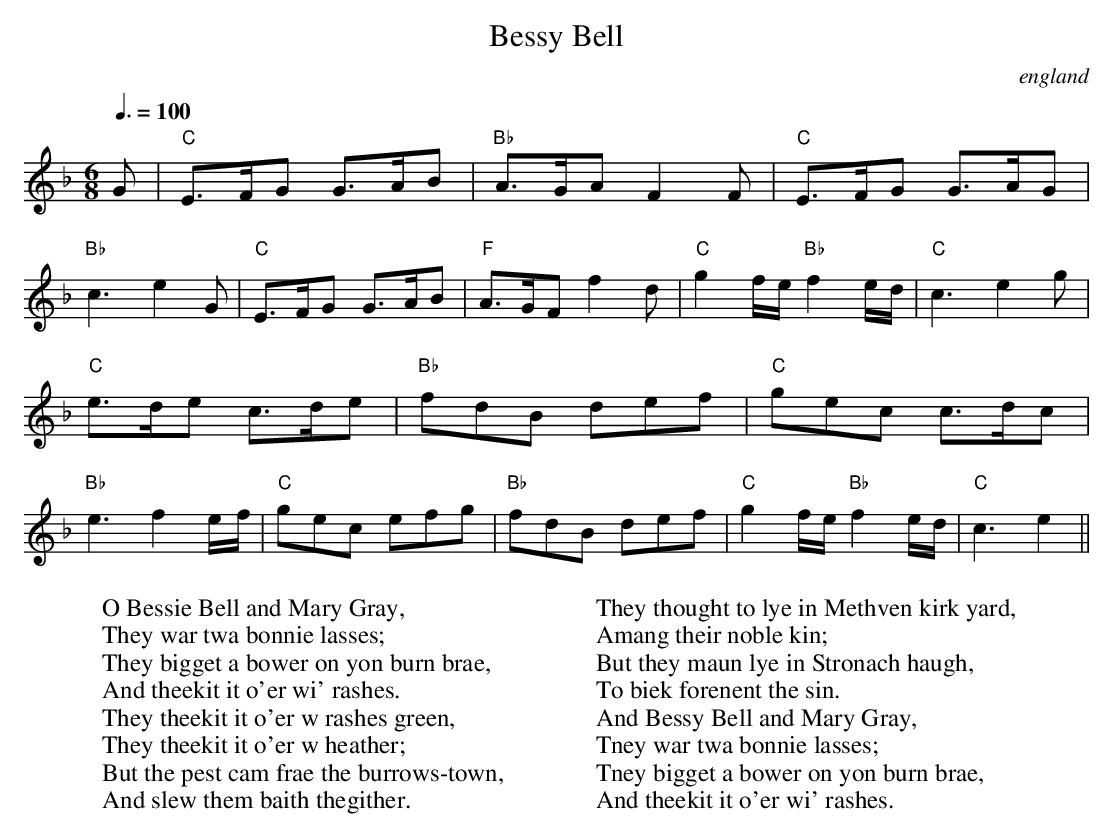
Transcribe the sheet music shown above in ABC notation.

X:1
T:Bessy Bell
O:england
M:6/8
L:1/8
Q:3/8=100
W:O Bessie Bell and Mary Gray,
W:They war twa bonnie lasses;
W:They bigget a bower on yon burn brae,
W:And theekit it o'er wi' rashes.
W:They theekit it o'er w rashes green,
W:They theekit it o'er w heather;
W:But the pest cam frae the burrows-town,
W:And slew them baith thegither.
W:
W:They thought to lye in Methven kirk yard,
W:Amang their noble kin;
W:But they maun lye in Stronach haugh,
W:To biek forenent the sin.
W:And Bessy Bell and Mary Gray,
W:Tney war twa bonnie lasses;
W:Tney bigget a bower on yon burn brae,
W:And theekit it o'er wi' rashes.
K:F
G|"C"E3/2-F/G G3/2-A/B|"Bb"A3/2-G/A F2F|"C"E3/2-F/G G3/2-A/G|"Bb"c3 e2G|\
"C"E3/2-F/G G3/2-A/B|"F"A3/2-G/F f2d|"C"g2-f/e/ "Bb"f2-e/d/|"C"c3 e2g|
"C"e3/2-d/e c3/2-d/e|"Bb"f-dB d-ef|"C"g-ec c3/2-d/c|"Bb"e3 f2e/-f/|\
"C"g-ec e-fg|"Bb"f-dB d-ef|"C"g2-f/e/ "Bb"f2-e/d/|"C"c3 e2||
